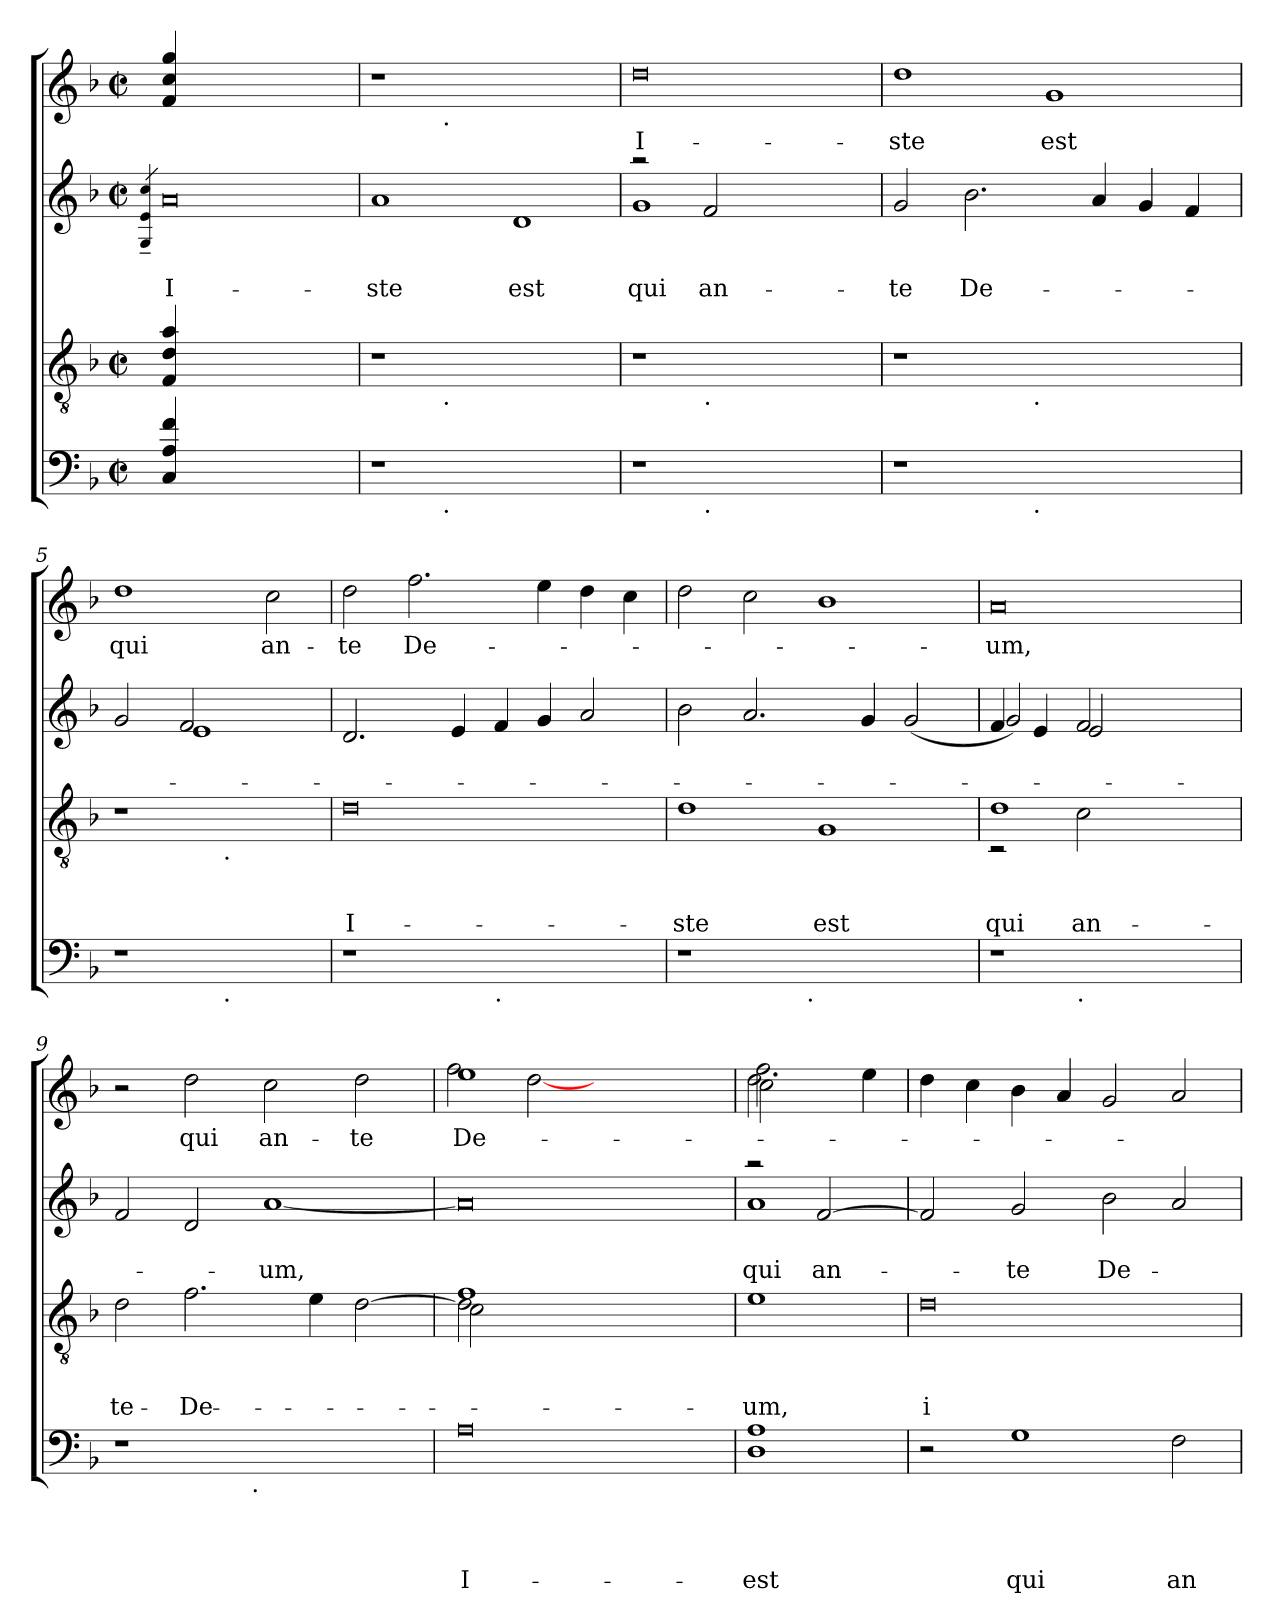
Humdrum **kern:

**kern	**text	**text	**text	**text	**kern	**text	**text	**text	**kern	**text	**text	**kern	**text
*part4	*part4	*part4	*part4	*part4	*part3	*part3	*part3	*part3	*part2	*part2	*part2	*part1	*part1
*staff4	*staff4	*staff4	*staff4	*staff4	*staff3	*staff3	*staff3	*staff3	*staff2	*staff2	*staff2	*staff1	*staff1
*clefF4	*	*	*	*	*clefGv2	*	*	*	*clefG2	*	*	*clefG2	*
*k[b-]	*	*	*	*	*k[b-]	*	*	*	*k[b-]	*	*	*k[b-]	*
*F:	*	*	*	*	*F:	*	*	*	*F:	*	*	*F:	*
*M2/2	*	*	*	*	*M2/2	*	*	*	*M2/2	*	*	*M2/2	*
*met(c|)	*	*	*	*	*met(c|)	*	*	*	*met(c|)	*	*	*met(c|)	*
=1	=1	=1	=1	=1	=1	=1	=1	=1	=1	=1	=1	=1	=1
.	.	.	.	.	.	.	.	.	4qG/~< 4qe/~< 4qcc/~<	.	.	.	.
!	!	!	!	!	!	!	!	!	!	!	!LO:LY:b:rj	!	!
4C/ 4A/ 4f/	.	.	.	.	4F/ 4d/ 4a/	.	.	.	0a	.	I-	4f/ 4cc/ 4gg/	.
1..ryy	.	.	.	.	1..ryy	.	.	.	.	.	.	1..ryy	.
=2	=2	=2	=2	=2	=2	=2	=2	=2	=2	=2	=2	=2	=2
!	!	!	!	!	!	!	!	!	!	!	!LO:LY:b	!	!
*^	*	*	*	*	*^	*	*	*	*	*	*	*^	*
1r	2ryy	.	.	.	.	1r	2ryy	.	.	.	1a	.	-ste	1r	2ryy	.
!	!	!	!	!	!	!	!	!	!	!	!	!	!	!	!LO:TX:b:t=.	!
!	!	!	!	!	!	!	!LO:TX:b:t=.	!	!	!	!	!	!	!	!	!
!	!LO:TX:b:t=.	!	!	!	!	!	!	!	!	!	!	!	!	!	!	!
.	1.ryy	.	.	.	.	.	1.ryy	.	.	.	.	.	.	.	1.ryy	.
!	!	!	!	!	!	!	!	!	!	!	!	!	!LO:LY:b	!	!	!
1ryy	.	.	.	.	.	1ryy	.	.	.	.	1d	.	est	1ryy	.	.
=3	=3	=3	=3	=3	=3	=3	=3	=3	=3	=3	=3	=3	=3	=3	=3	=3
*	*	*	*	*	*	*	*	*	*	*	*^	*	*	*	*	*
!	!	!	!	!	!	!	!	!	!	!	!	!	!	!LO:LY:b	!	!	!LO:LY:b:rj
*	*	*	*	*	*	*	*	*	*	*	*	*	*	*	*v	*v	*
1r	2ryy	.	.	.	.	1r	2ryy	.	.	.	2raa	1g	.	-qui	0dd	I-
!	!	!	!	!	!	!	!LO:TX:b:t=.	!	!	!	!	!	!	!	!	!
!	!LO:TX:b:t=.	!	!	!	!	!	!	!	!	!	!	!	!	!	!	!
!	!	!	!	!	!	!	!	!	!	!	!	!	!	!LO:LY:b	!	!
.	1.ryy	.	.	.	.	.	1.ryy	.	.	.	2f/	.	.	an-	.	.
1ryy	.	.	.	.	.	1ryy	.	.	.	.	1ryy	1ryy	.	.	.	.
=4	=4	=4	=4	=4	=4	=4	=4	=4	=4	=4	=4	=4	=4	=4	=4	=4
!	!	!	!	!	!	!	!	!	!	!	!	!	!	!LO:LY:b	!	!LO:LY:b
*	*	*	*	*	*	*	*	*	*	*	*v	*v	*	*	*	*
1r	2ryy	.	.	.	.	1r	2ryy	.	.	.	2g/	.	te	1dd	-ste
!	!	!	!	!	!	!	!	!	!	!	!	!	!LO:LY:b	!	!
.	4...ryy	.	.	.	.	.	4...ryy	.	.	.	2.b-\	.	De-	.	.
!	!	!	!	!	!	!	!LO:TX:b:t=.	!	!	!	!	!	!	!	!
!	!LO:TX:b:t=.	!	!	!	!	!	!	!	!	!	!	!	!	!	!
.	1ryy	.	.	.	.	.	1ryy	.	.	.	.	.	.	.	.
!	!	!	!	!	!	!	!	!	!	!	!	!	!	!	!LO:LY:b
1ryy	.	.	.	.	.	1ryy	.	.	.	.	.	.	.	1g	est
.	.	.	.	.	.	.	.	.	.	.	4a/	.	.	.	.
.	.	.	.	.	.	.	.	.	.	.	4g/	.	.	.	.
.	.	.	.	.	.	.	.	.	.	.	4f/	.	.	.	.
.	32ryy	.	.	.	.	.	32ryy	.	.	.	.	.	.	.	.
=5	=5	=5	=5	=5	=5	=5	=5	=5	=5	=5	=5	=5	=5	=5	=5
*	*	*	*	*	*	*	*	*	*	*	*^	*	*	*	*
!	!	!	!	!	!	!	!	!	!	!	!	!	!	!	!	!LO:LY:b
1r	2.ryy	.	.	.	.	1r	2.ryy	.	.	.	2g/	2ryy	.	.	1dd	qui
.	.	.	.	.	.	.	.	.	.	.	2f/	1e	.	.	.	.
!	!	!	!	!	!	!	!LO:TX:b:t=.	!	!	!	!	!	!	!	!	!
!	!LO:TX:b:t=.	!	!	!	!	!	!	!	!	!	!	!	!	!	!	!
.	2.ryy	.	.	.	.	.	2.ryy	.	.	.	.	.	.	.	.	.
!	!	!	!	!	!	!	!	!	!	!	!	!	!	!	!	!LO:LY:b
2ryy	.	.	.	.	.	2ryy	.	.	.	.	2ryy	.	.	.	2cc\	an-
*	*	*	*	*	*	*	*	*	*	*	*v	*v	*	*	*	*
=6	=6	=6	=6	=6	=6	=6	=6	=6	=6	=6	=6	=6	=6	=6	=6
!	!	!	!	!	!	!	!	!	!	!LO:LY:b:rj	!	!	!	!	!LO:LY:b
*v	*v	*	*	*	*	*	*	*	*	*	*	*	*	*	*
*	*	*	*	*	*v	*v	*	*	*	*	*	*	*	*
1r	.	.	.	.	0d	.	.	I-	2.d/	.	.	2dd\	-te
!	!	!	!	!	!	!	!	!	!	!	!	!	!LO:LY:b
.	.	.	.	.	.	.	.	.	.	.	.	2.ff\	De-
.	.	.	.	.	.	.	.	.	4e/	.	.	.	.
!LO:TX:b:t=.	!	!	!	!	!	!	!	!	!	!	!	!	!
1ryy	.	.	.	.	.	.	.	.	4f/	.	.	.	.
.	.	.	.	.	.	.	.	.	4g/	.	.	4ee\	.
.	.	.	.	.	.	.	.	.	2a/	.	.	4dd\	.
.	.	.	.	.	.	.	.	.	.	.	.	4cc\	.
=7	=7	=7	=7	=7	=7	=7	=7	=7	=7	=7	=7	=7	=7
!	!	!	!	!	!	!	!	!LO:LY:b	!	!	!	!	!
*^	*	*	*	*	*	*	*	*	*	*	*	*	*
1r	2ryy	.	.	.	.	1d	.	.	-ste	2b-\	.	.	2dd\	.
.	4...ryy	.	.	.	.	.	.	.	.	2.a/	.	.	2cc\	.
!	!LO:TX:b:t=.	!	!	!	!	!	!	!	!	!	!	!	!	!
.	1ryy	.	.	.	.	.	.	.	.	.	.	.	.	.
!	!	!	!	!	!	!	!	!	!LO:LY:b	!	!	!	!	!
1ryy	.	.	.	.	.	1G	.	.	est	.	.	.	1b-	.
.	.	.	.	.	.	.	.	.	.	4g/	.	.	.	.
.	.	.	.	.	.	.	.	.	.	(<2g/	.	.	.	.
.	32ryy	.	.	.	.	.	.	.	.	.	.	.	.	.
!!LO:LB:g=z
=8	=8	=8	=8	=8	=8	=8	=8	=8	=8	=8	=8	=8	=8	=8
!	!	!	!	!	!	!	!	!	!LO:LY:b	!	!	!	!	!LO:LY:b
*	*	*	*	*	*	*^	*	*	*	*^	*	*	*	*
1r	2ryy	.	.	.	.	1d	2rC	.	.	qui	4f/	2g/)	.	.	0a	-um,
.	.	.	.	.	.	.	.	.	.	.	4e/	.	.	.	.	.
!	!LO:TX:b:t=.	!	!	!	!	!	!	!	!	!	!	!	!	!	!	!
!	!	!	!	!	!	!	!	!	!	!LO:LY:b	!	!	!	!	!	!
.	1.ryy	.	.	.	.	.	2c\	.	.	an-	2f/	2e/	.	.	.	.
1ryy	.	.	.	.	.	1ryy	1ryy	.	.	.	1ryy	1ryy	.	.	.	.
=9	=9	=9	=9	=9	=9	=9	=9	=9	=9	=9	=9	=9	=9	=9	=9	=9
!	!	!	!	!	!	!	!	!	!	!LO:LY:b	!	!	!	!	!	!
*	*	*	*	*	*	*v	*v	*	*	*	*	*	*	*	*	*
*	*	*	*	*	*	*	*	*	*	*v	*v	*	*	*	*
1r	2ryy	.	.	.	.	2d\	.	.	-te	2f/	.	.	2r	.
!	!	!	!	!	!	!	!	!	!LO:LY:b	!	!	!	!	!LO:LY:b
.	4...ryy	.	.	.	.	2.f\	.	.	De-	2d/	.	.	2dd\	qui
!	!LO:TX:b:t=.	!	!	!	!	!	!	!	!	!	!	!	!	!
.	1ryy	.	.	.	.	.	.	.	.	.	.	.	.	.
!	!	!	!	!	!	!	!	!	!	!	!	!LO:LY:b	!	!LO:LY:b
1ryy	.	.	.	.	.	.	.	.	.	[<1a	.	-um,	2cc\	an-
.	.	.	.	.	.	4e\	.	.	.	.	.	.	.	.
!	!	!	!	!	!	!	!	!	!	!	!	!	!	!LO:LY:b
.	.	.	.	.	.	[>2d\	.	.	.	.	.	.	2dd\	-te
.	32ryy	.	.	.	.	.	.	.	.	.	.	.	.	.
=10	=10	=10	=10	=10	=10	=10	=10	=10	=10	=10	=10	=10	=10	=10
!	!	!	!	!	!LO:LY:b:rj	!	!	!	!	!	!	!	!	!LO:LY:b
*	*	*	*	*	*	*^	*	*	*	*	*	*	*^	*
*v	*v	*	*	*	*	*	*^	*	*	*	*	*	*	*	*	*
0A	.	.	.	I-	2d\]	2c\	1f	.	.	.	0a]	.	.	1ee	2ff\	De-
.	.	.	.	.	1ryy	1ryy	.	.	.	.	.	.	.	.	[>2dd\	.
.	.	.	.	.	.	.	1ryy	.	.	.	.	.	.	1ryy	1ryy	.
.	.	.	.	.	2ryy	2ryy	.	.	.	.	.	.	.	.	.	.
*	*	*	*	*	*	*v	*v	*	*	*	*	*	*	*v	*v	*
=11	=11	=11	=11	=11	=11	=11	=11	=11	=11	=11	=11	=11	=11	=11
!	!	!	!	!LO:LY:b	!	!	!	!	!LO:LY:b	!	!	!LO:LY:b	!	!
*	*	*	*	*	*	*	*	*	*	*^	*	*	*^	*
*	*	*	*	*	*v	*v	*	*	*	*	*	*	*	*	*^	*
1D 1A	.	.	.	est	1e	.	.	-um,	2raa	1a	.	-qui	2dd\	2cc\	2.ff\	.
!	!	!	!	!	!	!	!	!	!	!	!	!LO:LY:b	!	!	!	!
.	.	.	.	.	.	.	.	.	[<2f/	.	.	an-	2ryy	2ryy	.	.
.	.	.	.	.	.	.	.	.	.	.	.	.	.	.	4ee\	.
*	*	*	*	*	*	*	*	*	*v	*v	*	*	*	*	*	*
=12	=12	=12	=12	=12	=12	=12	=12	=12	=12	=12	=12	=12	=12	=12	=12
!	!	!	!	!	!	!	!	!LO:LY:b:rj	!	!	!	!	!	!	!
*	*	*	*	*	*	*	*	*	*	*	*	*v	*v	*v	*
2r	.	.	.	.	0d	.	.	i-	2f/]	.	.	4dd\	.
.	.	.	.	.	.	.	.	.	.	.	.	4cc\	.
!	!	!	!	!LO:LY:b	!	!	!	!	!	!	!LO:LY:b	!	!
1G	.	.	.	qui	.	.	.	.	2g/	.	te	4b-\	.
.	.	.	.	.	.	.	.	.	.	.	.	4a/	.
!	!	!	!	!	!	!	!	!	!	!	!LO:LY:b	!	!
.	.	.	.	.	.	.	.	.	2b-\	.	De-	2g/	.
!	!	!	!	!LO:LY:b	!	!	!	!	!	!	!	!	!
2F\	.	.	.	an-	.	.	.	.	2a/	.	.	2a/	.
=	=	=	=	=	=	=	=	=	=	=	=	=	=
*-	*-	*-	*-	*-	*-	*-	*-	*-	*-	*-	*-	*-	*-
